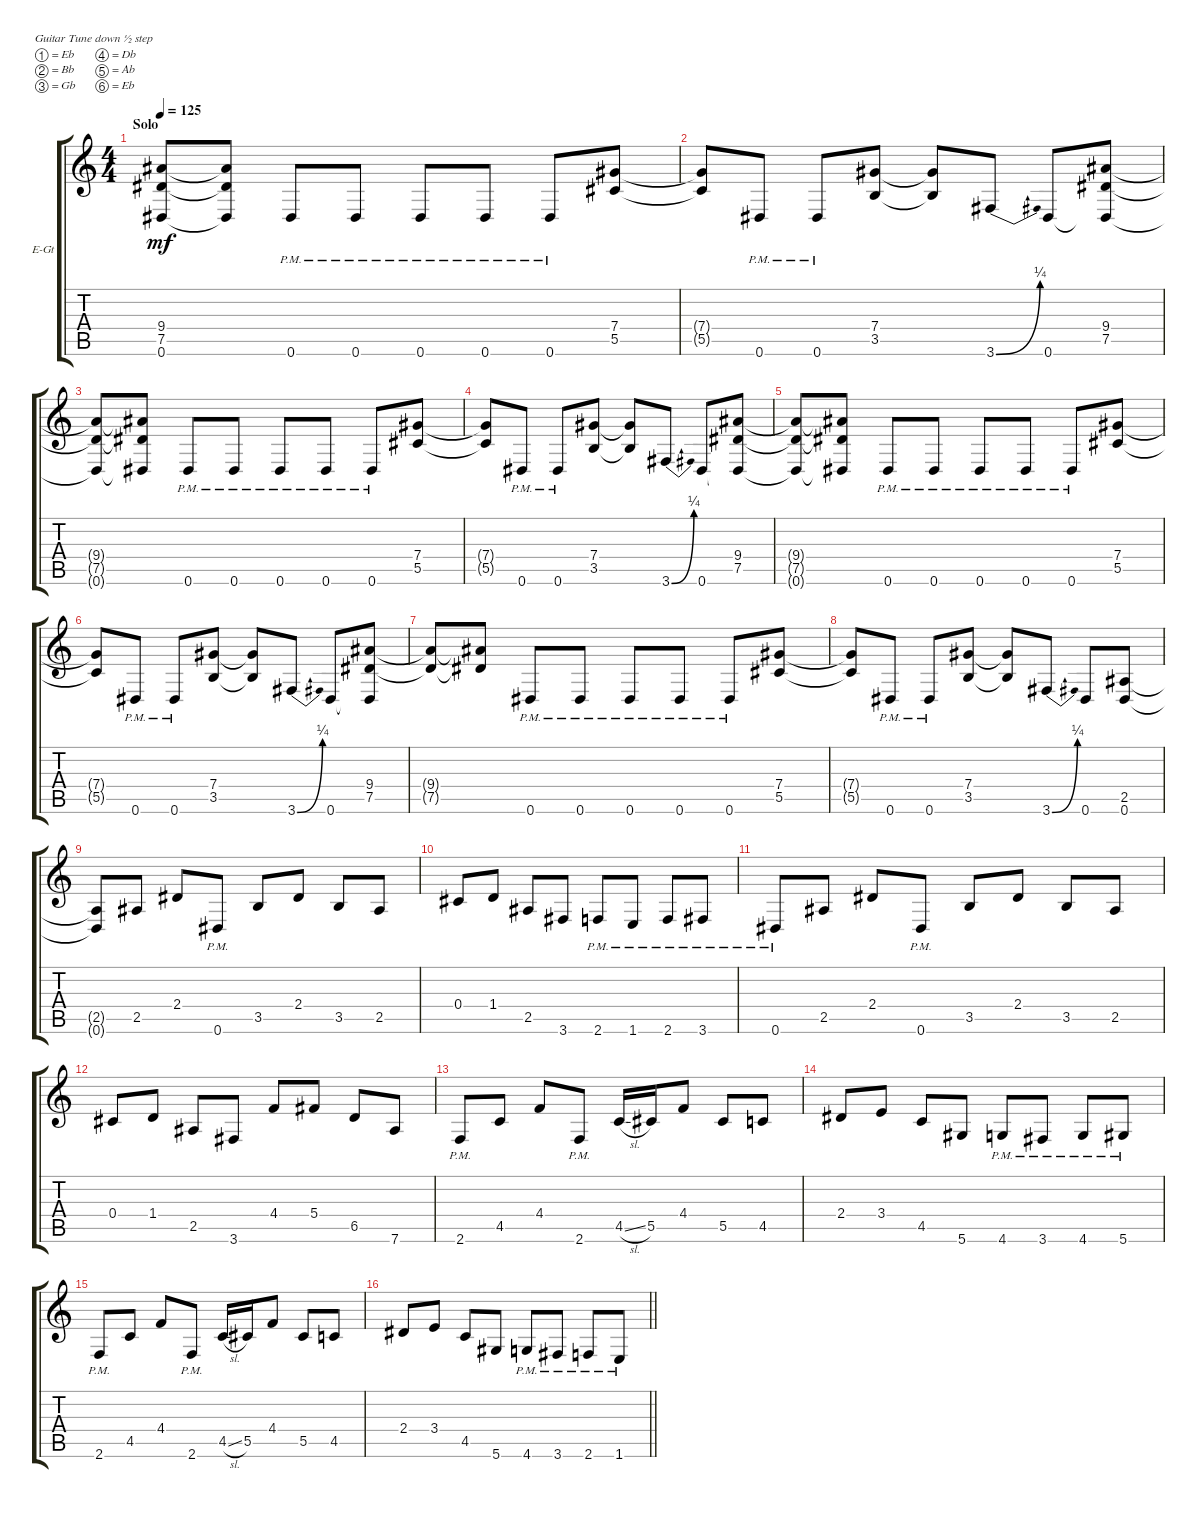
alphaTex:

\bracketExtendMode groupsimilarinstruments
\firstSystemTrackNameOrientation horizontal
\otherSystemsTrackNameOrientation horizontal
\track ("Dave Mustaine" "E-Gt") {instrument distortionguitar}
\staff {score tabs}
\tuning (Eb4 Bb3 Gb3 Db3 Ab2 Eb2)
\ts (4 4)
\section ("" "Solo")
\tempo 125
\clef g2
\ks c
(9.4{t} 7.5{t} 0.6{t}).8{dy mf} (9.4{t} 7.5{t} 0.6{t}).8 0.6{pm}.8 0.6{pm}.8 0.6{pm}.8 0.6{pm}.8 0.6{pm}.8 (7.4 5.5).8 |
(7.4{t} 5.5{t}).8 0.6{pm}.8 0.6{pm}.8 (7.4 3.5).8 (7.4{t} 3.5{t}).8 3.6{be (bend 0 0 60 1)}.8 0.6.8 (9.4 7.5 0.6{t}).8 |
(9.4{t} 7.5{t} 0.6{t}).8 (9.4{t} 7.5{t} 0.6{t}).8 0.6{pm}.8 0.6{pm}.8 0.6{pm}.8 0.6{pm}.8 0.6{pm}.8 (7.4 5.5).8 |
(7.4{t} 5.5{t}).8 0.6{pm}.8 0.6{pm}.8 (7.4 3.5).8 (7.4{t} 3.5{t}).8 3.6{be (bend 0 0 60 1)}.8 0.6.8 (9.4 7.5 0.6{t}).8 |
(9.4{t} 7.5{t} 0.6{t}).8 (9.4{t} 7.5{t} 0.6{t}).8 0.6{pm}.8 0.6{pm}.8 0.6{pm}.8 0.6{pm}.8 0.6{pm}.8 (7.4 5.5).8 |
(7.4{t} 5.5{t}).8 0.6{pm}.8 0.6{pm}.8 (7.4 3.5).8 (7.4{t} 3.5{t}).8 3.6{be (bend 0 0 60 1)}.8 0.6.8 (9.4 7.5 0.6{t}).8 |
(9.4{t} 7.5{t}).8 (9.4{t} 7.5{t}).8 0.6{pm}.8 0.6{pm}.8 0.6{pm}.8 0.6{pm}.8 0.6{pm}.8 (7.4 5.5).8 |
(7.4{t} 5.5{t}).8 0.6{pm}.8 0.6{pm}.8 (7.4 3.5).8 (7.4{t} 3.5{t}).8 3.6{be (bend 0 0 60 1)}.8 0.6.8 (2.5 0.6).8 |
(2.5{t} 0.6{t}).8 2.5.8 2.4.8 0.6{pm}.8 3.5.8 2.4.8 3.5.8 2.5.8 |
0.4.8 1.4.8 2.5.8 3.6.8 2.6{pm}.8 1.6{pm}.8 2.6{pm}.8 3.6{pm}.8 |
0.6{pm}.8 2.5.8 2.4.8 0.6{pm}.8 3.5.8 2.4.8 3.5.8 2.5.8 |
0.4.8 1.4.8 2.5.8 3.6.8 4.4.8 5.4.8 6.5.8 7.6.8 |
2.6{pm}.8 4.5.8 4.4.8 2.6{pm}.8 4.5{sl}.16 5.5.16 4.4.8 5.5.8 4.5.8 |
2.4.8 3.4.8 4.5.8 5.6.8 4.6{pm}.8 3.6{pm}.8 4.6{pm}.8 5.6{pm}.8 |
2.6{pm}.8 4.5.8 4.4.8 2.6{pm}.8 4.5{sl}.16 5.5.16 4.4.8 5.5.8 4.5.8 |
\barLineRight lightlight
2.4.8 3.4.8 4.5.8 5.6.8 4.6{pm}.8 3.6{pm}.8 2.6{pm}.8 1.6{pm}.8
